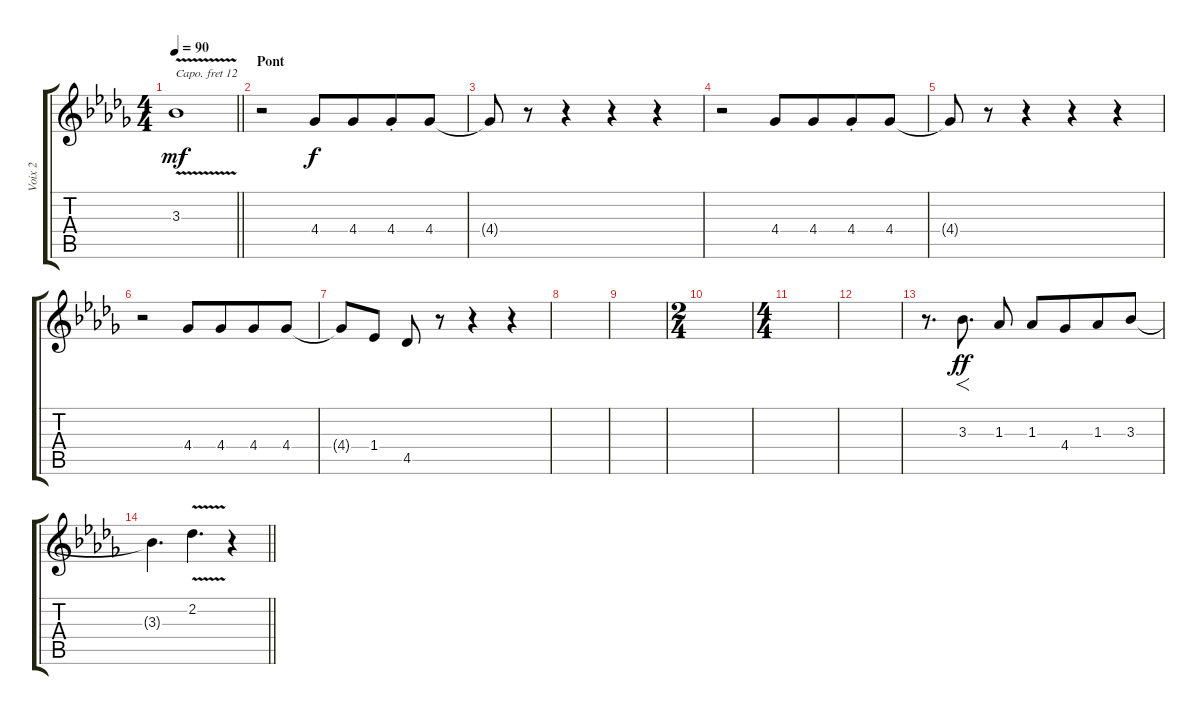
\track ("Voix 2" "Voix 2") {instrument voiceoohs}
\staff {score tabs}
\capo 12
\tuning (E4 B3 G3 D3 A2 E2) {hide}
\ts (4 4)
\tempo 90
\clef g2
\barLineRight lightlight
\ks db
3.3{v t}.1{dy mf} |
\section ("" "Pont")
r.2 4.4.8{dy f} 4.4.8{beam merge} 4.4{st}.8 4.4.8 |
4.4{t}.8 r.8 r.4 r.4 r.4 |
r.2 4.4.8 4.4.8{beam merge} 4.4{st}.8 4.4.8 |
4.4{t}.8 r.8 r.4 r.4 r.4 |
r.2 4.4.8 4.4.8{beam merge} 4.4.8 4.4.8 |
4.4{t}.8 1.4.8 4.5.8 r.8 r.4 r.4 |
|
|
\ts (2 4)
|
\ts (4 4)
|
|
r.8{d} 3.3.8{f d dy ff} 1.3.8 1.3.8 4.4.8{beam merge} 1.3.8 3.3.8 |
\barLineRight lightlight
3.3{t}.4{d} 2.2{v}.4{d} r.4
